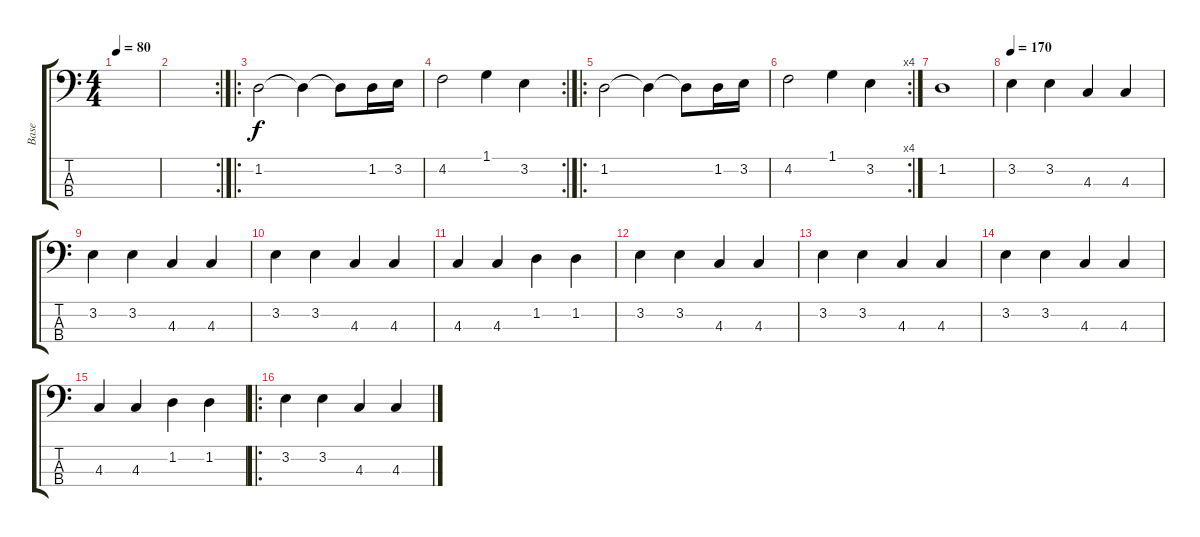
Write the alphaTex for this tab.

\track ("Base" "Base") {instrument electricbassfinger}
\staff {score tabs}
\tuning (Gb2 Db2 Ab1 Eb1) {hide}
\ts (4 4)
\tempo 80
\clef f4
\ks c
|
\rc 2
|
\ro
1.2.2 1.2{t}.4 1.2{t}.8 1.2.16 3.2.16 |
\rc 2
4.2.2 1.1.4 3.2.4 |
\ro
1.2.2 1.2{t}.4 1.2{t}.8 1.2.16 3.2.16 |
\rc 4
4.2.2 1.1.4 3.2.4 |
1.2.1 |
\tempo 170
3.2.4 3.2.4 4.3.4 4.3.4 |
3.2.4 3.2.4 4.3.4 4.3.4 |
3.2.4 3.2.4 4.3.4 4.3.4 |
4.3.4 4.3.4 1.2.4 1.2.4 |
3.2.4 3.2.4 4.3.4 4.3.4 |
3.2.4 3.2.4 4.3.4 4.3.4 |
3.2.4 3.2.4 4.3.4 4.3.4 |
4.3.4 4.3.4 1.2.4 1.2.4 |
\ro
3.2.4 3.2.4 4.3.4 4.3.4
